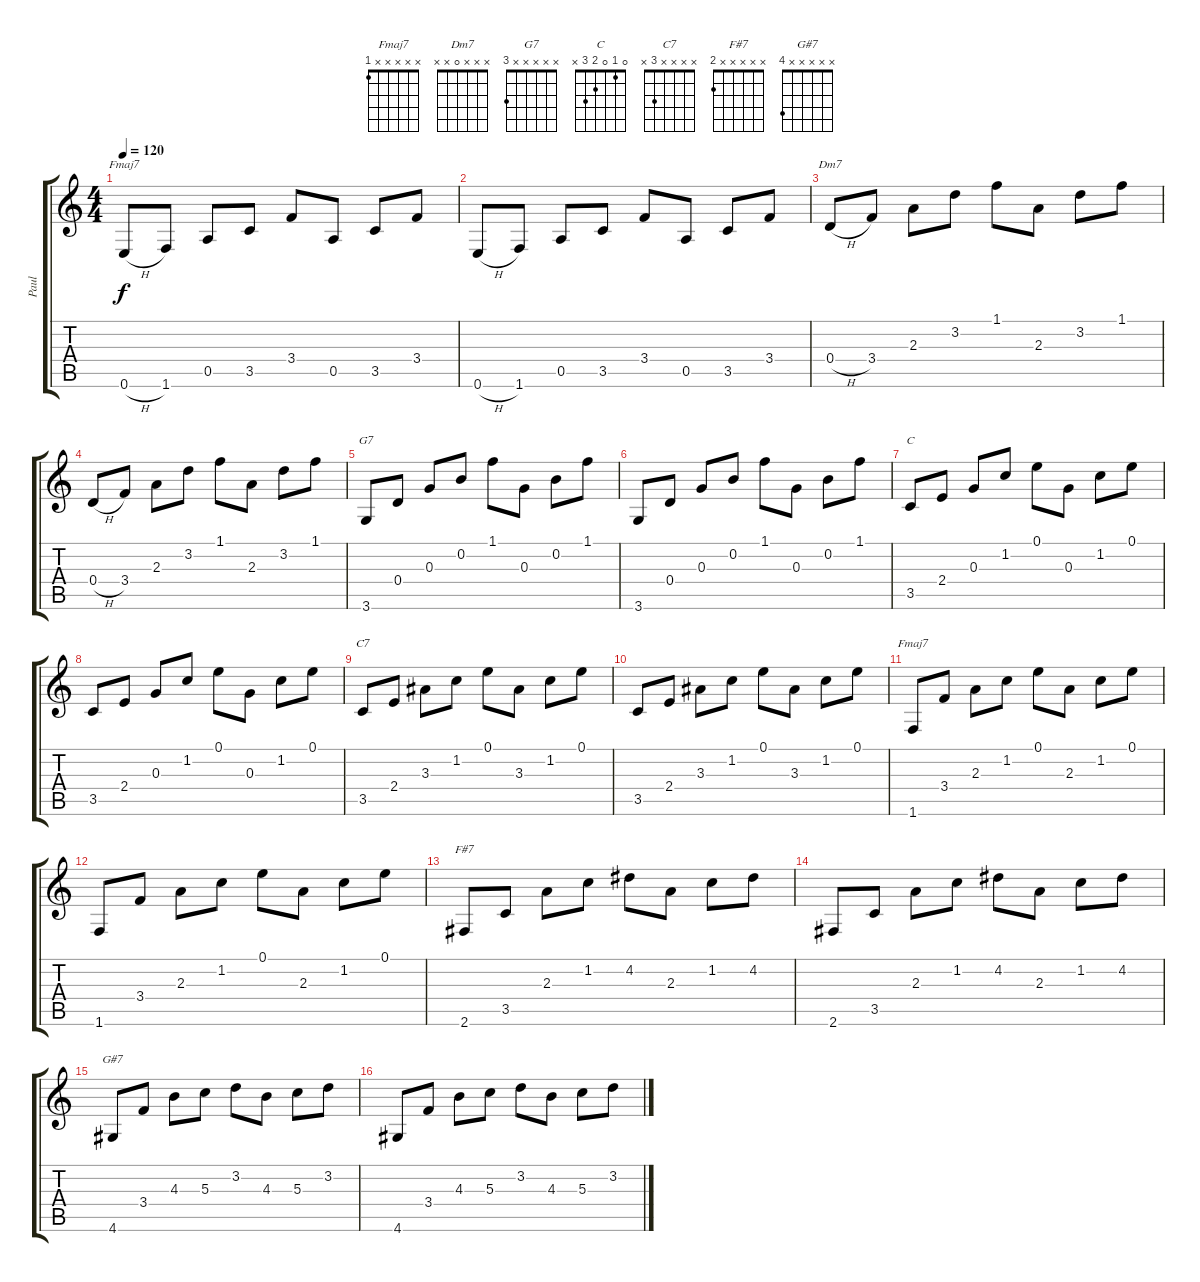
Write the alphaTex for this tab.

\track ("Paul" "Paul") {instrument acousticguitarsteel}
\staff {score tabs}
\tuning (E4 B3 G3 D3 A2 E2) {hide}
\chord ("Fmaj7" x x x x x 0)
\chord ("Dm7" x x x 0 x x)
\chord ("G7" x x x x x 3)
\chord ("C" 0 1 0 2 3 x)
\chord ("C7" x x x x 3 x)
\chord ("Fmaj7" x x x x x 1)
\chord ("F#7" x x x x x 2)
\chord ("G#7" x x x x x 4)
\ts (4 4)
\tempo 120
\clef g2
\ks c
0.6{h}.8{ch "Fmaj7" dy f} 1.6.8 0.5.8 3.5.8 3.4.8 0.5.8 3.5.8 3.4.8 |
0.6{h}.8 1.6.8 0.5.8 3.5.8 3.4.8 0.5.8 3.5.8 3.4.8 |
0.4{h}.8{ch "Dm7"} 3.4.8 2.3.8 3.2.8 1.1.8 2.3.8 3.2.8 1.1.8 |
0.4{h}.8 3.4.8 2.3.8 3.2.8 1.1.8 2.3.8 3.2.8 1.1.8 |
3.6.8{ch "G7"} 0.4.8 0.3.8 0.2.8 1.1.8 0.3.8 0.2.8 1.1.8 |
3.6.8 0.4.8 0.3.8 0.2.8 1.1.8 0.3.8 0.2.8 1.1.8 |
3.5.8{ch "C"} 2.4.8 0.3.8 1.2.8 0.1.8 0.3.8 1.2.8 0.1.8 |
3.5.8 2.4.8 0.3.8 1.2.8 0.1.8 0.3.8 1.2.8 0.1.8 |
3.5.8{ch "C7"} 2.4.8 3.3.8 1.2.8 0.1.8 3.3.8 1.2.8 0.1.8 |
3.5.8 2.4.8 3.3.8 1.2.8 0.1.8 3.3.8 1.2.8 0.1.8 |
1.6.8{ch "Fmaj7"} 3.4.8 2.3.8 1.2.8 0.1.8 2.3.8 1.2.8 0.1.8 |
1.6.8 3.4.8 2.3.8 1.2.8 0.1.8 2.3.8 1.2.8 0.1.8 |
2.6.8{ch "F#7"} 3.5.8 2.3.8 1.2.8 4.2.8 2.3.8 1.2.8 4.2.8 |
2.6.8 3.5.8 2.3.8 1.2.8 4.2.8 2.3.8 1.2.8 4.2.8 |
4.6.8{ch "G#7"} 3.4.8 4.3.8 5.3.8 3.2.8 4.3.8 5.3.8 3.2.8 |
4.6.8 3.4.8 4.3.8 5.3.8 3.2.8 4.3.8 5.3.8 3.2.8
